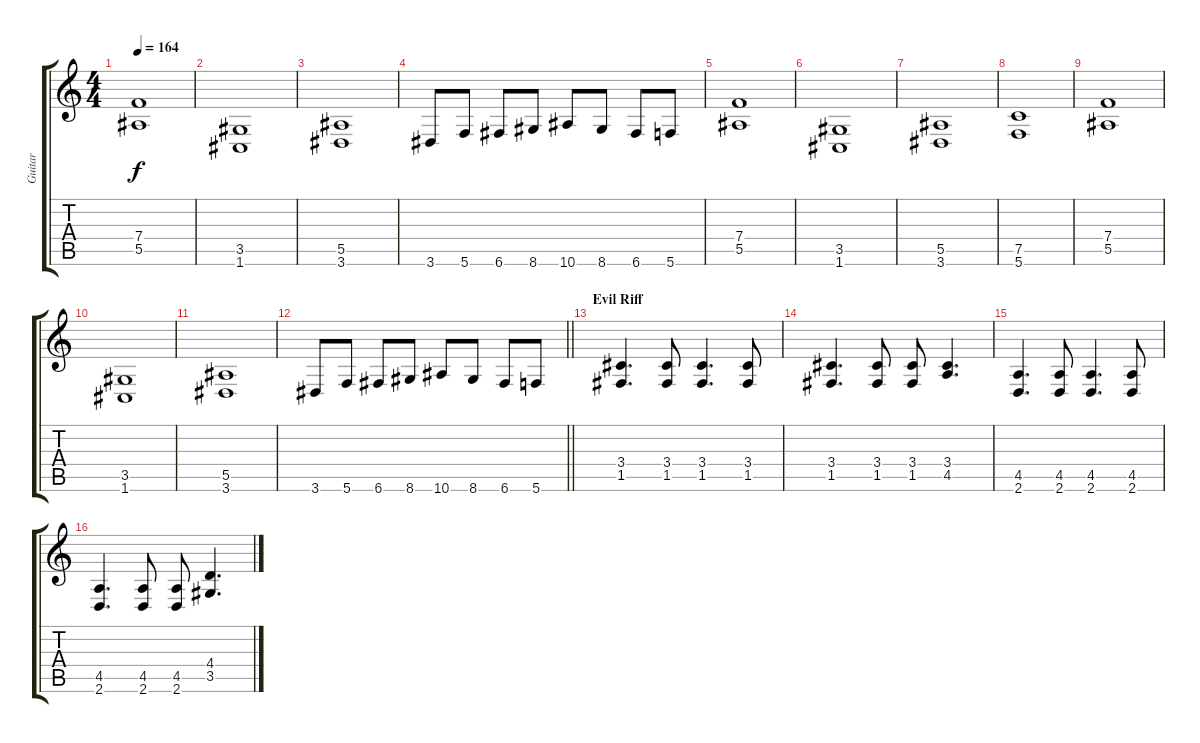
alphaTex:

\track ("Guitar" "Guitar") {instrument distortionguitar}
\staff {score tabs}
\tuning (C4 G3 Eb3 Bb2 F2 C2) {hide}
\ts (4 4)
\tempo 164
\clef g2
\ks c
(7.4 5.5).1{dy f} |
(3.5 1.6).1 |
(5.5 3.6).1 |
3.6.8 5.6.8 6.6.8 8.6.8 10.6.8 8.6.8 6.6.8 5.6.8 |
(7.4 5.5).1 |
(3.5 1.6).1 |
(5.5 3.6).1 |
(7.5 5.6).1 |
(7.4 5.5).1 |
(3.5 1.6).1 |
(5.5 3.6).1 |
\barLineRight lightlight
3.6.8 5.6.8 6.6.8 8.6.8 10.6.8 8.6.8 6.6.8 5.6.8 |
\section ("" "Evil Riff")
(3.4 1.5).4{d} (3.4 1.5).8 (3.4 1.5).4{d} (3.4 1.5).8 |
(3.4 1.5).4{d} (3.4 1.5).8 (3.4 1.5).8 (3.4 4.5).4{d} |
(4.5 2.6).4{d} (4.5 2.6).8 (4.5 2.6).4{d} (4.5 2.6).8 |
(4.5 2.6).4{d} (4.5 2.6).8 (4.5 2.6).8 (4.4 3.5).4{d}
